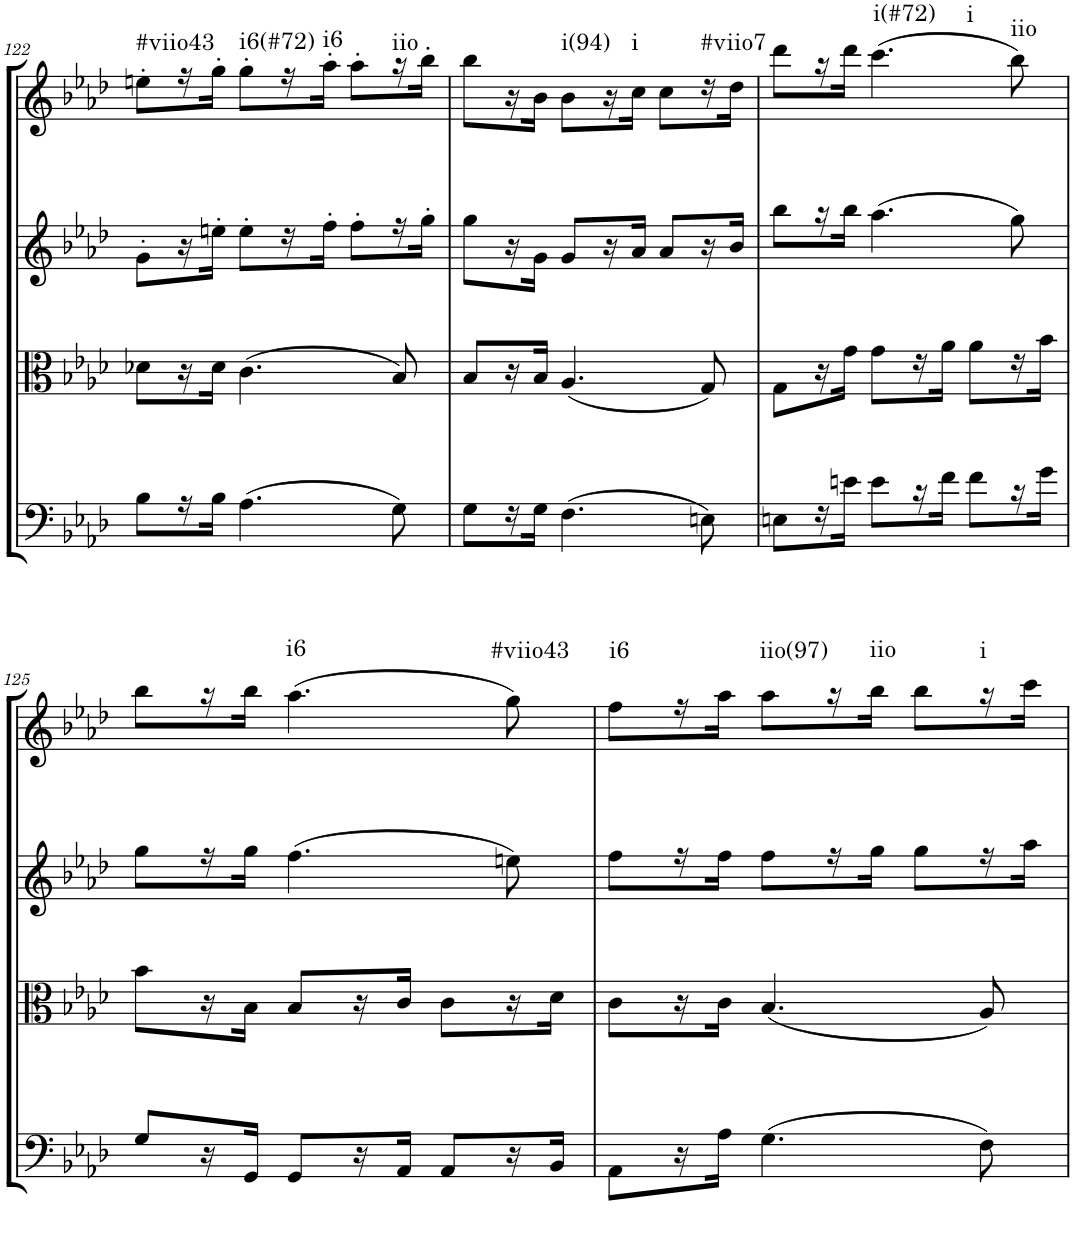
**kern	**kern	**kern	**kern	**harte
*part4	*part3	*part2	*part1	*part1
*staff4	*staff3	*staff2	*staff1	*
*I"Cello	*I"Viola	*I"2nd Violin	*I"1st Violin	*
*	*I'Vla	*I'Vln	*I'Vln	*
!!LO:PB:g=z
*clefF4	*clefC3	*clefG2	*clefG2	*
*k[b-e-a-d-]	*k[b-e-a-d-]	*k[b-e-a-d-]	*k[b-e-a-d-]	*
*M3/4	*M3/4	*M3/4	*M3/4	*
=122	=122	=122	=122	=122
!	!	!	!	!LO:H:kt=#viio43
8B-\L	8d-X\L	8g'\L	8een'\L	N
16r	16r	16r	16r	.
16B-\JJ	16d-\JJ	16een'\JJ	16gg'\JJ	.
!	!	!	!	!LO:H:kt=i6(#72)
(4.A-\	(4.c\	8ee'\L	8gg'\L	N
.	.	16r	16r	.
!	!	!	!	!LO:H:kt=i6
.	.	16ff'\JJ	16aa-'\JJ	N
.	.	8ff'\L	8aa-'\L	.
!	!	!	!	!LO:H:kt=iio
8G\)	8B-/)	16r	16r	N
.	.	16gg'\JJ	16bb-'\JJ	.
=123	=123	=123	=123	=123
8G\L	8B-/L	8gg\L	8bb-\L	.
16r	16r	16r	16r	.
16G\JJ	16B-/JJ	16g\JJ	16b-\JJ	.
!	!	!	!	!LO:H:kt=i(94)
(4.F\	(4.A-/	8g/L	8b-\L	N
.	.	16r	16r	.
!	!	!	!	!LO:H:kt=i
.	.	16a-/JJ	16cc\JJ	N
.	.	8a-/L	8cc\L	.
!	!	!	!	!LO:H:kt=#viio7
8En\)	8G/)	16r	16r	N
.	.	16b-/JJ	16dd-\JJ	.
=124	=124	=124	=124	=124
8En\L	8G\L	8bb-\L	8ddd-\L	.
16r	16r	16r	16r	.
16en\JJ	16g\JJ	16bb-\JJ	16ddd-\JJ	.
!	!	!	!	!LO:H:n=1:kt=i(#72)
!	!	!	!	!LO:H:n=2:kt=i
8e\L	8g\L	(4.aa-\	(4.ccc\	N N
16r	16r	.	.	.
16f\JJ	16a-\JJ	.	.	.
8f\L	8a-\L	.	.	.
!	!	!	!	!LO:H:kt=iio
16r	16r	8gg\)	8bb-\)	N
16g\JJ	16b-\JJ	.	.	.
!!LO:LB:g=z
=125	=125	=125	=125	=125
8G/L	8b-\L	8gg\L	8bb-\L	.
16r	16r	16r	16r	.
16GG/JJ	16B-\JJ	16gg\JJ	16bb-\JJ	.
!	!	!	!	!LO:H:kt=i6
8GG/L	8B-/L	(4.ff\	(4.aa-\	N
16r	16r	.	.	.
16AA-/JJ	16c/JJ	.	.	.
8AA-/L	8c\L	.	.	.
!	!	!	!	!LO:H:kt=#viio43
16r	16r	8een\)	8gg\)	N
16BB-/JJ	16d-\JJ	.	.	.
=126	=126	=126	=126	=126
!	!	!	!	!LO:H:kt=i6
8AA-\L	8c\L	8ff\L	8ff\L	N
16r	16r	16r	16r	.
16A-\JJ	16c\JJ	16ff\JJ	16aa-\JJ	.
!	!	!	!	!LO:H:kt=iio(97)
(4.G\	(4.B-/	8ff\L	8aa-\L	N
.	.	16r	16r	.
!	!	!	!	!LO:H:kt=iio
.	.	16gg\JJ	16bb-\JJ	N
.	.	8gg\L	8bb-\L	.
!	!	!	!	!LO:H:kt=i
8F\)	8A-/)	16r	16r	N
.	.	16aa-\JJ	16ccc\JJ	.
=	=	=	=	=
*-	*-	*-	*-	*-
